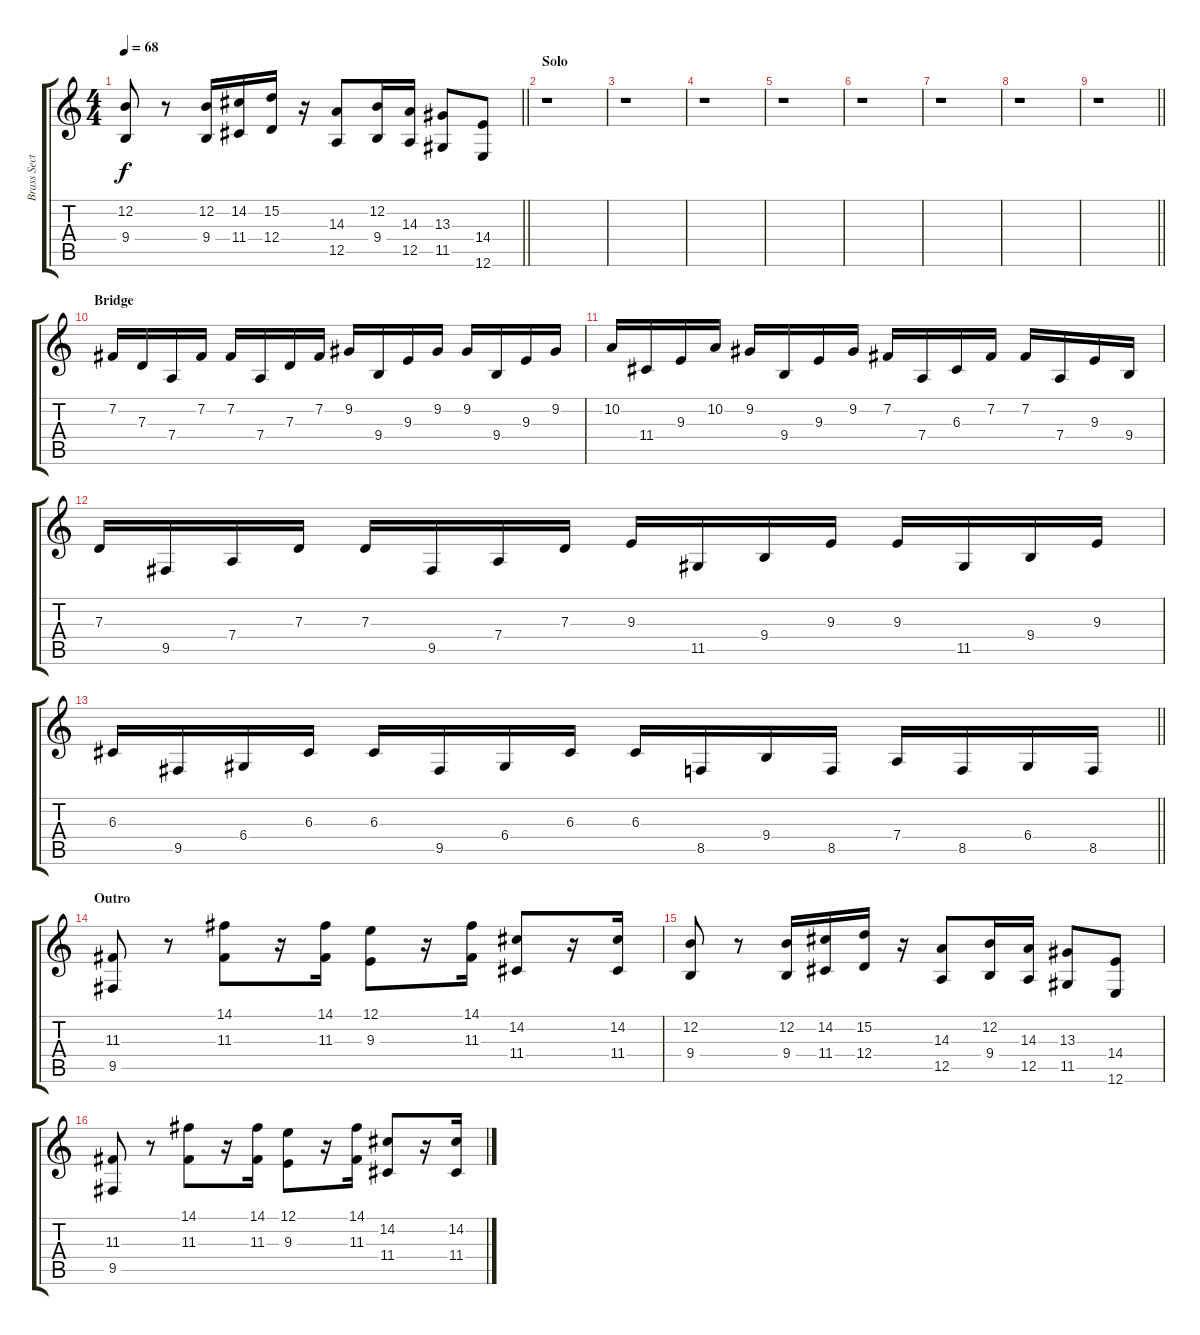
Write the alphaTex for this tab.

\track ("Brass Section" "Brass Sect") {instrument synthbrass1}
\staff {score tabs}
\tuning (E4 B3 G3 D3 A2 E2) {hide}
\ts (4 4)
\tempo 68
\clef g2
\barLineRight lightlight
\ks c
(12.2 9.4).8{dy f} r.8 (12.2 9.4).16 (14.2 11.4).16 (15.2 12.4).16 r.16 (14.3 12.5).8 (12.2 9.4).16 (14.3 12.5).16 (13.3 11.5).8 (14.4 12.6).8 |
\section ("" "Solo")
r.1 |
r.1 |
r.1 |
r.1 |
r.1 |
r.1 |
r.1 |
\barLineRight lightlight
r.1 |
\section ("" "Bridge")
7.2.16{volume 16 instrument stringensemble1} 7.3.16 7.4.16 7.2.16 7.2.16 7.4.16 7.3.16 7.2.16 9.2.16 9.4.16 9.3.16 9.2.16 9.2.16 9.4.16 9.3.16 9.2.16 |
10.2.16 11.4.16 9.3.16 10.2.16 9.2.16 9.4.16 9.3.16 9.2.16 7.2.16 7.4.16 6.3.16 7.2.16 7.2.16 7.4.16 9.3.16 9.4.16 |
7.3.16 9.5.16 7.4.16 7.3.16 7.3.16 9.5.16 7.4.16 7.3.16 9.3.16 11.5.16 9.4.16 9.3.16 9.3.16 11.5.16 9.4.16 9.3.16 |
\barLineRight lightlight
6.3.16 9.5.16 6.4.16 6.3.16 6.3.16 9.5.16 6.4.16 6.3.16 6.3.16 8.5.16 9.4.16 8.5.16 7.4.16 8.5.16 6.4.16 8.5.16 |
\section ("" "Outro")
(11.3 9.5).8{volume 14 instrument synthbrass1} r.8 (14.1 11.3).8 r.16 (14.1 11.3).16 (12.1 9.3).8 r.16 (14.1 11.3).16 (14.2 11.4).8 r.16 (14.2 11.4).16 |
(12.2 9.4).8 r.8 (12.2 9.4).16 (14.2 11.4).16 (15.2 12.4).16 r.16 (14.3 12.5).8 (12.2 9.4).16 (14.3 12.5).16 (13.3 11.5).8 (14.4 12.6).8 |
(11.3 9.5).8 r.8 (14.1 11.3).8 r.16 (14.1 11.3).16 (12.1 9.3).8 r.16 (14.1 11.3).16 (14.2 11.4).8 r.16 (14.2 11.4).16
